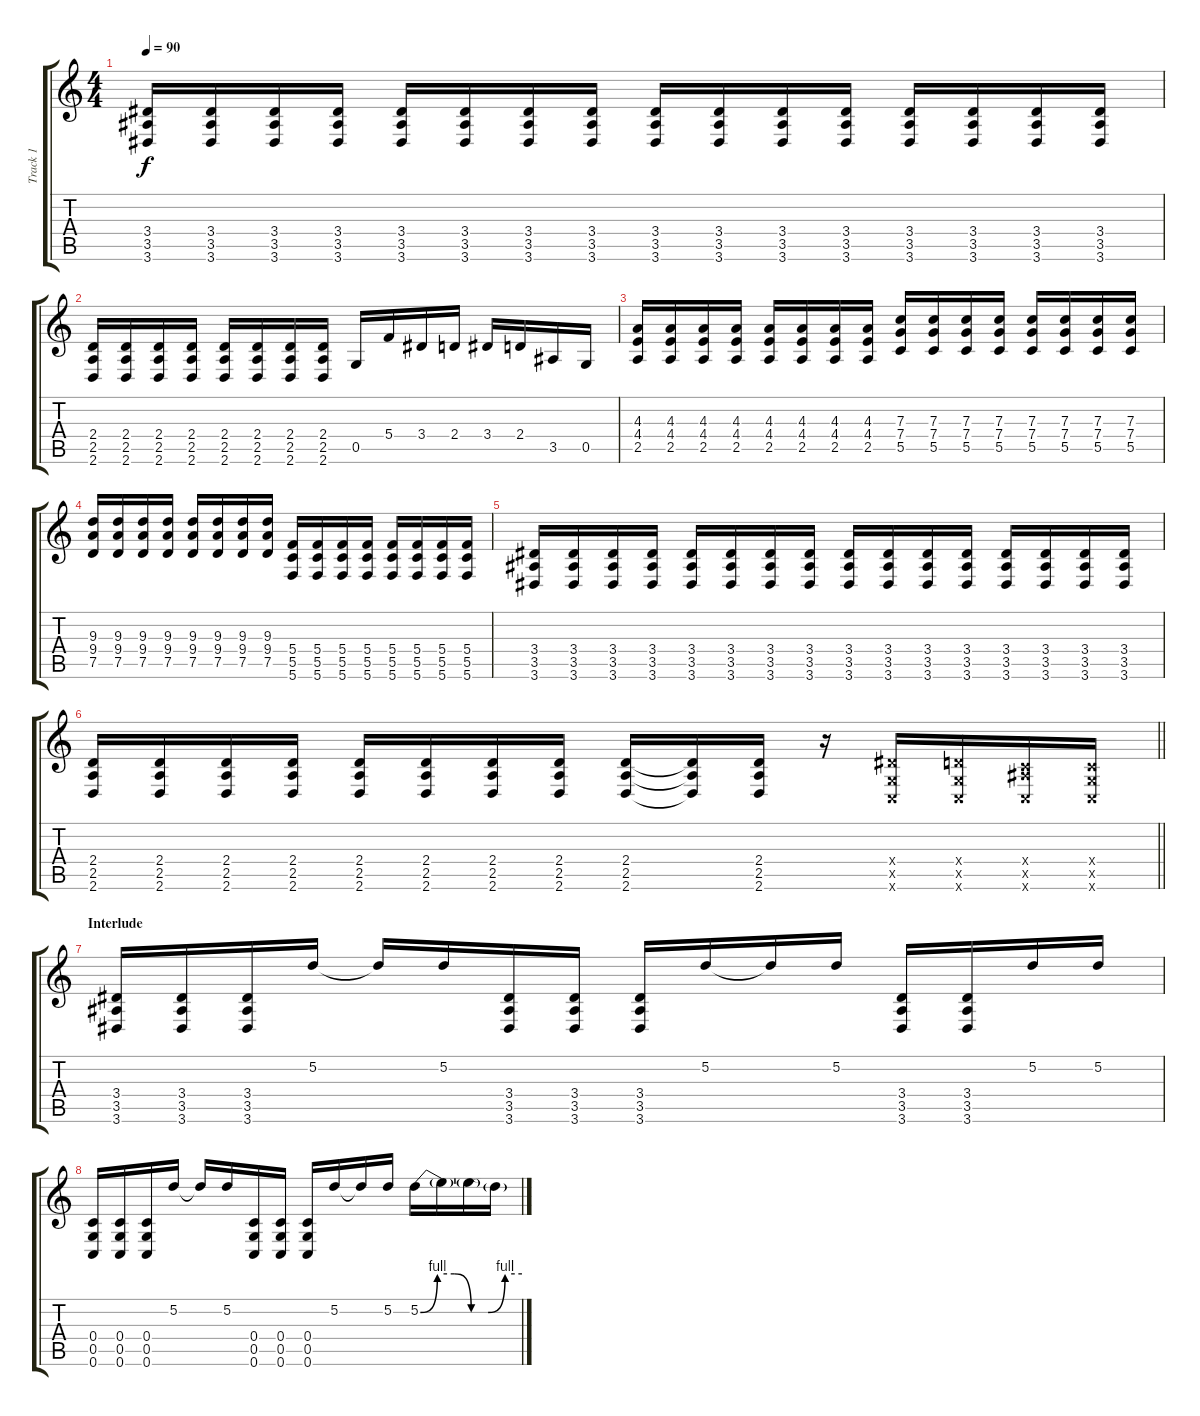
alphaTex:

\track ("Track 1" "Track 1") {instrument distortionguitar}
\staff {score tabs}
\tuning (D4 A3 F3 C3 G2 C2) {hide}
\ts (4 4)
\tempo 90
\clef g2
\ks c
(3.4 3.5 3.6).16{dy f} (3.4 3.5 3.6).16 (3.4 3.5 3.6).16 (3.4 3.5 3.6).16 (3.4 3.5 3.6).16 (3.4 3.5 3.6).16 (3.4 3.5 3.6).16 (3.4 3.5 3.6).16 (3.4 3.5 3.6).16 (3.4 3.5 3.6).16 (3.4 3.5 3.6).16 (3.4 3.5 3.6).16 (3.4 3.5 3.6).16 (3.4 3.5 3.6).16 (3.4 3.5 3.6).16 (3.4 3.5 3.6).16 |
(2.4 2.5 2.6).16 (2.4 2.5 2.6).16 (2.4 2.5 2.6).16 (2.4 2.5 2.6).16 (2.4 2.5 2.6).16 (2.4 2.5 2.6).16 (2.4 2.5 2.6).16 (2.4 2.5 2.6).16 0.5.16 5.4.16 3.4.16 2.4.16 3.4.16 2.4.16 3.5.16 0.5.16 |
(4.3 4.4 2.5).16 (4.3 4.4 2.5).16 (4.3 4.4 2.5).16 (4.3 4.4 2.5).16 (4.3 4.4 2.5).16 (4.3 4.4 2.5).16 (4.3 4.4 2.5).16 (4.3 4.4 2.5).16 (7.3 7.4 5.5).16 (7.3 7.4 5.5).16 (7.3 7.4 5.5).16 (7.3 7.4 5.5).16 (7.3 7.4 5.5).16 (7.3 7.4 5.5).16 (7.3 7.4 5.5).16 (7.3 7.4 5.5).16 |
(9.3 9.4 7.5).16 (9.3 9.4 7.5).16 (9.3 9.4 7.5).16 (9.3 9.4 7.5).16 (9.3 9.4 7.5).16 (9.3 9.4 7.5).16 (9.3 9.4 7.5).16 (9.3 9.4 7.5).16 (5.4 5.5 5.6).16 (5.4 5.5 5.6).16 (5.4 5.5 5.6).16 (5.4 5.5 5.6).16 (5.4 5.5 5.6).16 (5.4 5.5 5.6).16 (5.4 5.5 5.6).16 (5.4 5.5 5.6).16 |
(3.4 3.5 3.6).16 (3.4 3.5 3.6).16 (3.4 3.5 3.6).16 (3.4 3.5 3.6).16 (3.4 3.5 3.6).16 (3.4 3.5 3.6).16 (3.4 3.5 3.6).16 (3.4 3.5 3.6).16 (3.4 3.5 3.6).16 (3.4 3.5 3.6).16 (3.4 3.5 3.6).16 (3.4 3.5 3.6).16 (3.4 3.5 3.6).16 (3.4 3.5 3.6).16 (3.4 3.5 3.6).16 (3.4 3.5 3.6).16 |
\barLineRight lightlight
(2.4 2.5 2.6).16 (2.4 2.5 2.6).16 (2.4 2.5 2.6).16 (2.4 2.5 2.6).16 (2.4 2.5 2.6).16 (2.4 2.5 2.6).16 (2.4 2.5 2.6).16 (2.4 2.5 2.6).16 (2.4 2.5 2.6).16 (2.4{t} 2.5{t} 2.6{t}).16 (2.4 2.5 2.6).16 r.16 (3.4{x} 0.5{x} 0.6{x}).16 (2.4{x} 0.5{x} 0.6{x}).16 (0.4{x} 3.5{x} 0.6{x}).16 (0.4{x} 0.5{x} 0.6{x}).16 |
\section ("" "Interlude")
(3.4 3.5 3.6).16 (3.4 3.5 3.6).16 (3.4 3.5 3.6).16 5.2.16 5.2{t}.16 5.2.16 (3.4 3.5 3.6).16 (3.4 3.5 3.6).16 (3.4 3.5 3.6).16 5.2.16 5.2{t}.16 5.2.16 (3.4 3.5 3.6).16 (3.4 3.5 3.6).16 5.2.16 5.2.16 |
(0.4 0.5 0.6).16 (0.4 0.5 0.6).16 (0.4 0.5 0.6).16 5.2.16 5.2{t}.16 5.2.16 (0.4 0.5 0.6).16 (0.4 0.5 0.6).16 (0.4 0.5 0.6).16 5.2.16 5.2{t}.16 5.2.16 5.2{be (custom 0 0 10 4 20 4 30 0 40 0 50 4 60 4)}.16 5.2{t}.16 5.2{t}.16 5.2{t}.16
